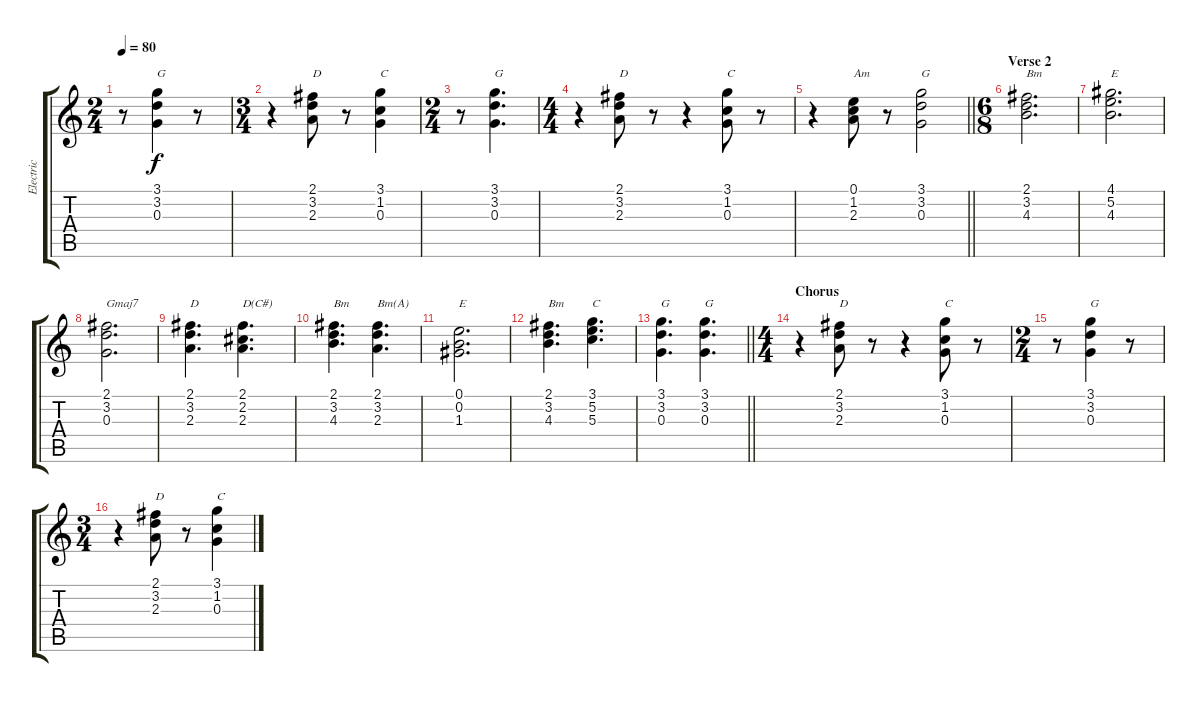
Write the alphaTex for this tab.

\track ("Electric" "Electric") {instrument overdrivenguitar}
\staff {score tabs}
\tuning (E4 B3 G3 D3 A2 E2) {hide}
\ts (2 4)
\tempo 80
\clef g2
\ks c
r.8{dy f} (3.1 3.2 0.3).4{txt "G"} r.8 |
\ts (3 4)
r.4 (2.1 3.2 2.3).8{txt "D"} r.8 (3.1 1.2 0.3).4{txt "C"} |
\ts (2 4)
r.8 (3.1 3.2 0.3).4{d txt "G"} |
\ts (4 4)
r.4 (2.1 3.2 2.3).8{txt "D"} r.8 r.4 (3.1 1.2 0.3).8{txt "C"} r.8 |
\barLineRight lightlight
r.4 (0.1 1.2 2.3).8{txt "Am"} r.8 (3.1 3.2 0.3).2{txt "G"} |
\ts (6 8)
\section ("" "Verse 2")
(2.1 3.2 4.3).2{d txt "Bm"} |
(4.1 5.2 4.3).2{d txt "E"} |
(2.1 3.2 0.3).2{d txt "Gmaj7"} |
(2.1 3.2 2.3).4{d txt "D"} (2.1 2.2 2.3).4{d txt "D(C#)"} |
(2.1 3.2 4.3).4{d txt "Bm"} (2.1 3.2 2.3).4{d txt "Bm(A)"} |
(0.1 0.2 1.3).2{d txt "E"} |
(2.1 3.2 4.3).4{d txt "Bm"} (3.1 5.2 5.3).4{d txt "C"} |
\barLineRight lightlight
(3.1 3.2 0.3).4{d txt "G"} (3.1 3.2 0.3).4{d txt "G"} |
\ts (4 4)
\section ("" "Chorus")
r.4 (2.1 3.2 2.3).8{txt "D"} r.8 r.4 (3.1 1.2 0.3).8{txt "C"} r.8 |
\ts (2 4)
r.8 (3.1 3.2 0.3).4{txt "G"} r.8 |
\ts (3 4)
r.4 (2.1 3.2 2.3).8{txt "D"} r.8 (3.1 1.2 0.3).4{txt "C"}
